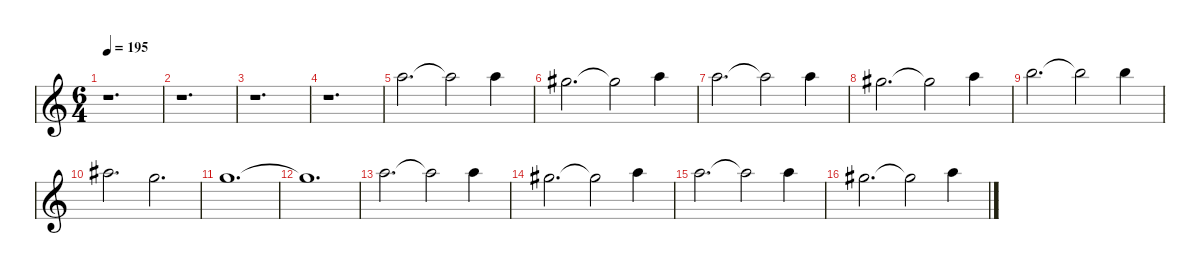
\defaultSystemsLayout 4
\hideDynamics
\bracketExtendMode nobrackets
\singleTrackTrackNamePolicy hidden
\multiTrackTrackNamePolicy hidden
\firstSystemTrackNameMode fullname
\firstSystemTrackNameOrientation horizontal
\otherSystemsTrackNameOrientation horizontal
\track ("Keyboards" "vln.") {defaultSystemsLayout 8 instrument stringensemble1}
\staff {score}
\tuning (D4 A3 F3 D3 A2 D2)
\ts (6 4)
\tempo 195
\clef g2
\ks c
r.1{d dy mp beam Down} |
r.1{d beam Down} |
r.1{d beam Down} |
r.1{d beam Down} |
19.1.2{d dy f instrument stringensemble1 beam Down} 19.1{t}.2{beam Down} 19.1.4{beam Down} |
18.1{acc #}.2{d beam Down} 18.1{t acc #}.2{beam Down} 19.1.4{beam Down} |
19.1.2{d beam Down} 19.1{t}.2{beam Down} 19.1.4{beam Down} |
18.1{acc #}.2{d beam Down} 18.1{t acc #}.2{beam Down} 19.1.4{beam Down} |
21.1.2{d beam Down} 21.1{t}.2{beam Down} 21.1.4{beam Down} |
20.1{acc #}.2{d beam Down} 17.1.2{d beam Down} |
17.1.1{d beam Down} |
17.1{t}.1{d beam Down} |
19.1.2{d beam Down} 19.1{t}.2{beam Down} 19.1.4{beam Down} |
18.1{acc #}.2{d beam Down} 18.1{t acc #}.2{beam Down} 19.1.4{beam Down} |
19.1.2{d beam Down} 19.1{t}.2{beam Down} 19.1.4{beam Down} |
18.1{acc #}.2{d beam Down} 18.1{t acc #}.2{beam Down} 19.1.4{beam Down}
